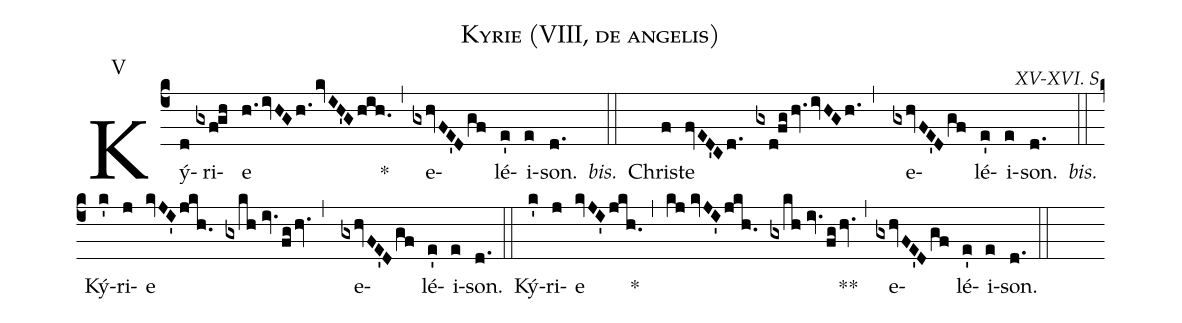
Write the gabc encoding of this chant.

name: Kyrie (VIII, de angelis);
commentary: XV-XVI. S.;
annotation: V;
%%
(c4)
Ký(d)ri(gxf!gh)e(h.ivHGh.kvIH'Ghih.) *(,) e(gxhvFE'Dgf)lé(e')i(e)son.(d.) <i>bis.</i>(::)
Chris(f)te(fvED'Cd. gxd!fghv.ivHGh.,) e(gxhvFE'Dgf)lé(e')i(e)son.(d.) <i>bis.</i>(::)
Ký(k')ri(j)e(kvJI'jkh. gxkh//iv.fghv.,) e(gxhvFE'Dgf)lé(e')i(e)son.(d.) (::)
Ký(k')ri(j)e(kvJI'jkh.) *(,) (kj//kvJI'jkh. gxkh//iv.fghv.) **(,) e(gxhvFE'Dgf)lé(e')i(e)son.(d.) (::)
